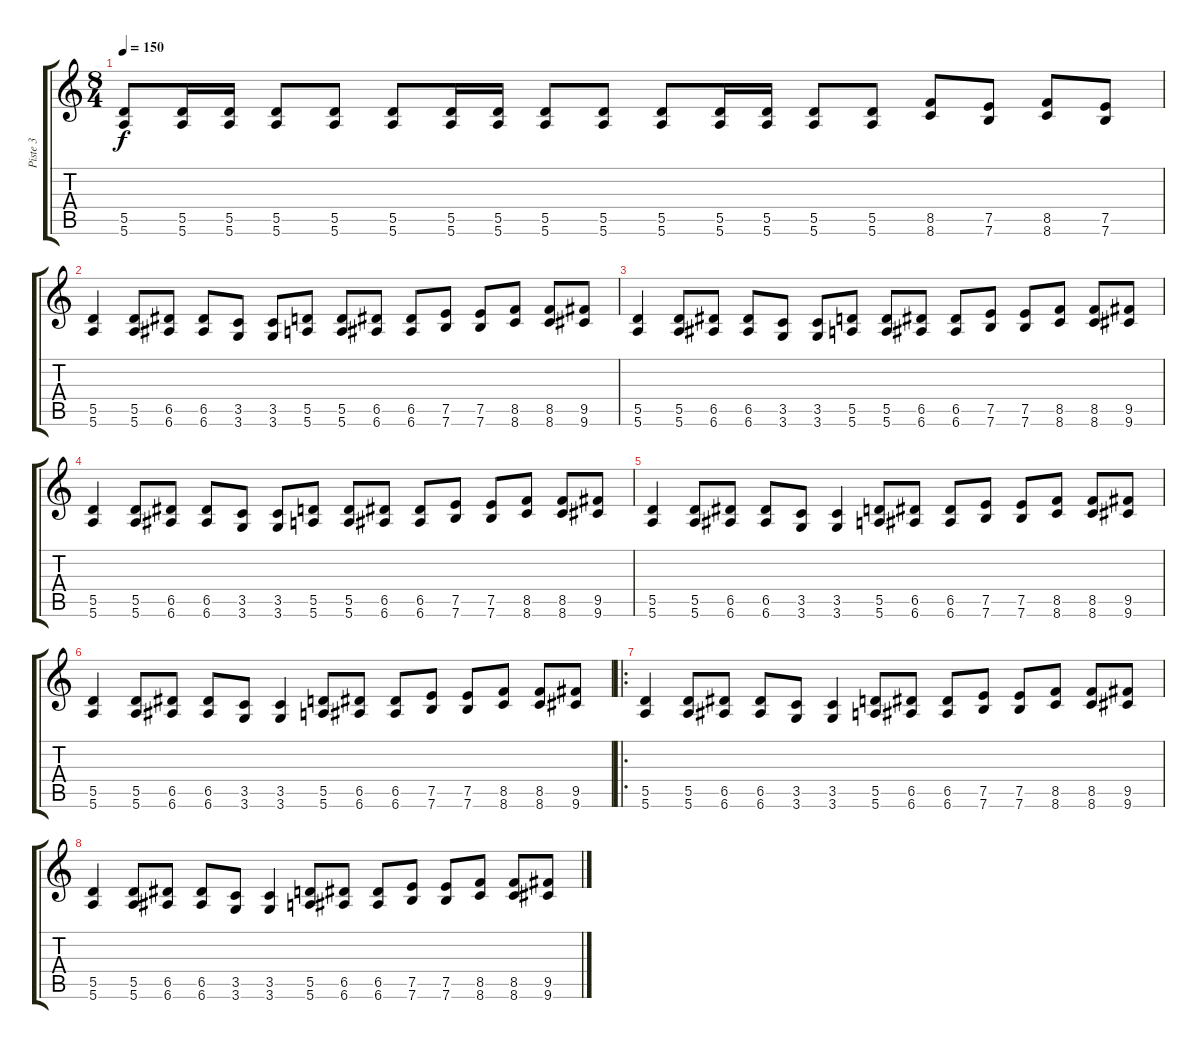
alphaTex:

\track ("Piste 3" "Piste 3") {instrument overdrivenguitar}
\staff {score tabs}
\tuning (E4 B3 G3 D3 A2 E2) {hide}
\ts (8 4)
\tempo 150
\clef g2
\ks c
(5.5 5.6).8{dy f} (5.5 5.6).16 (5.5 5.6).16 (5.5 5.6).8 (5.5 5.6).8 (5.5 5.6).8 (5.5 5.6).16 (5.5 5.6).16 (5.5 5.6).8 (5.5 5.6).8 (5.5 5.6).8 (5.5 5.6).16 (5.5 5.6).16 (5.5 5.6).8 (5.5 5.6).8 (8.5 8.6).8 (7.5 7.6).8 (8.5 8.6).8 (7.5 7.6).8 |
(5.5 5.6).4 (5.5 5.6).8 (6.5 6.6).8 (6.5 6.6).8 (3.5 3.6).8 (3.5 3.6).8 (5.5 5.6).8 (5.5 5.6).8 (6.5 6.6).8 (6.5 6.6).8 (7.5 7.6).8 (7.5 7.6).8 (8.5 8.6).8 (8.5 8.6).8 (9.5 9.6).8 |
(5.5 5.6).4 (5.5 5.6).8 (6.5 6.6).8 (6.5 6.6).8 (3.5 3.6).8 (3.5 3.6).8 (5.5 5.6).8 (5.5 5.6).8 (6.5 6.6).8 (6.5 6.6).8 (7.5 7.6).8 (7.5 7.6).8 (8.5 8.6).8 (8.5 8.6).8 (9.5 9.6).8 |
(5.5 5.6).4 (5.5 5.6).8 (6.5 6.6).8 (6.5 6.6).8 (3.5 3.6).8 (3.5 3.6).8 (5.5 5.6).8 (5.5 5.6).8 (6.5 6.6).8 (6.5 6.6).8 (7.5 7.6).8 (7.5 7.6).8 (8.5 8.6).8 (8.5 8.6).8 (9.5 9.6).8 |
(5.5 5.6).4 (5.5 5.6).8 (6.5 6.6).8 (6.5 6.6).8 (3.5 3.6).8 (3.5 3.6).4 (5.5 5.6).8 (6.5 6.6).8 (6.5 6.6).8 (7.5 7.6).8 (7.5 7.6).8 (8.5 8.6).8 (8.5 8.6).8 (9.5 9.6).8 |
(5.5 5.6).4 (5.5 5.6).8 (6.5 6.6).8 (6.5 6.6).8 (3.5 3.6).8 (3.5 3.6).4 (5.5 5.6).8 (6.5 6.6).8 (6.5 6.6).8 (7.5 7.6).8 (7.5 7.6).8 (8.5 8.6).8 (8.5 8.6).8 (9.5 9.6).8 |
\ro
(5.5 5.6).4 (5.5 5.6).8 (6.5 6.6).8 (6.5 6.6).8 (3.5 3.6).8 (3.5 3.6).4 (5.5 5.6).8 (6.5 6.6).8 (6.5 6.6).8 (7.5 7.6).8 (7.5 7.6).8 (8.5 8.6).8 (8.5 8.6).8 (9.5 9.6).8 |
(5.5 5.6).4 (5.5 5.6).8 (6.5 6.6).8 (6.5 6.6).8 (3.5 3.6).8 (3.5 3.6).4 (5.5 5.6).8 (6.5 6.6).8 (6.5 6.6).8 (7.5 7.6).8 (7.5 7.6).8 (8.5 8.6).8 (8.5 8.6).8 (9.5 9.6).8
